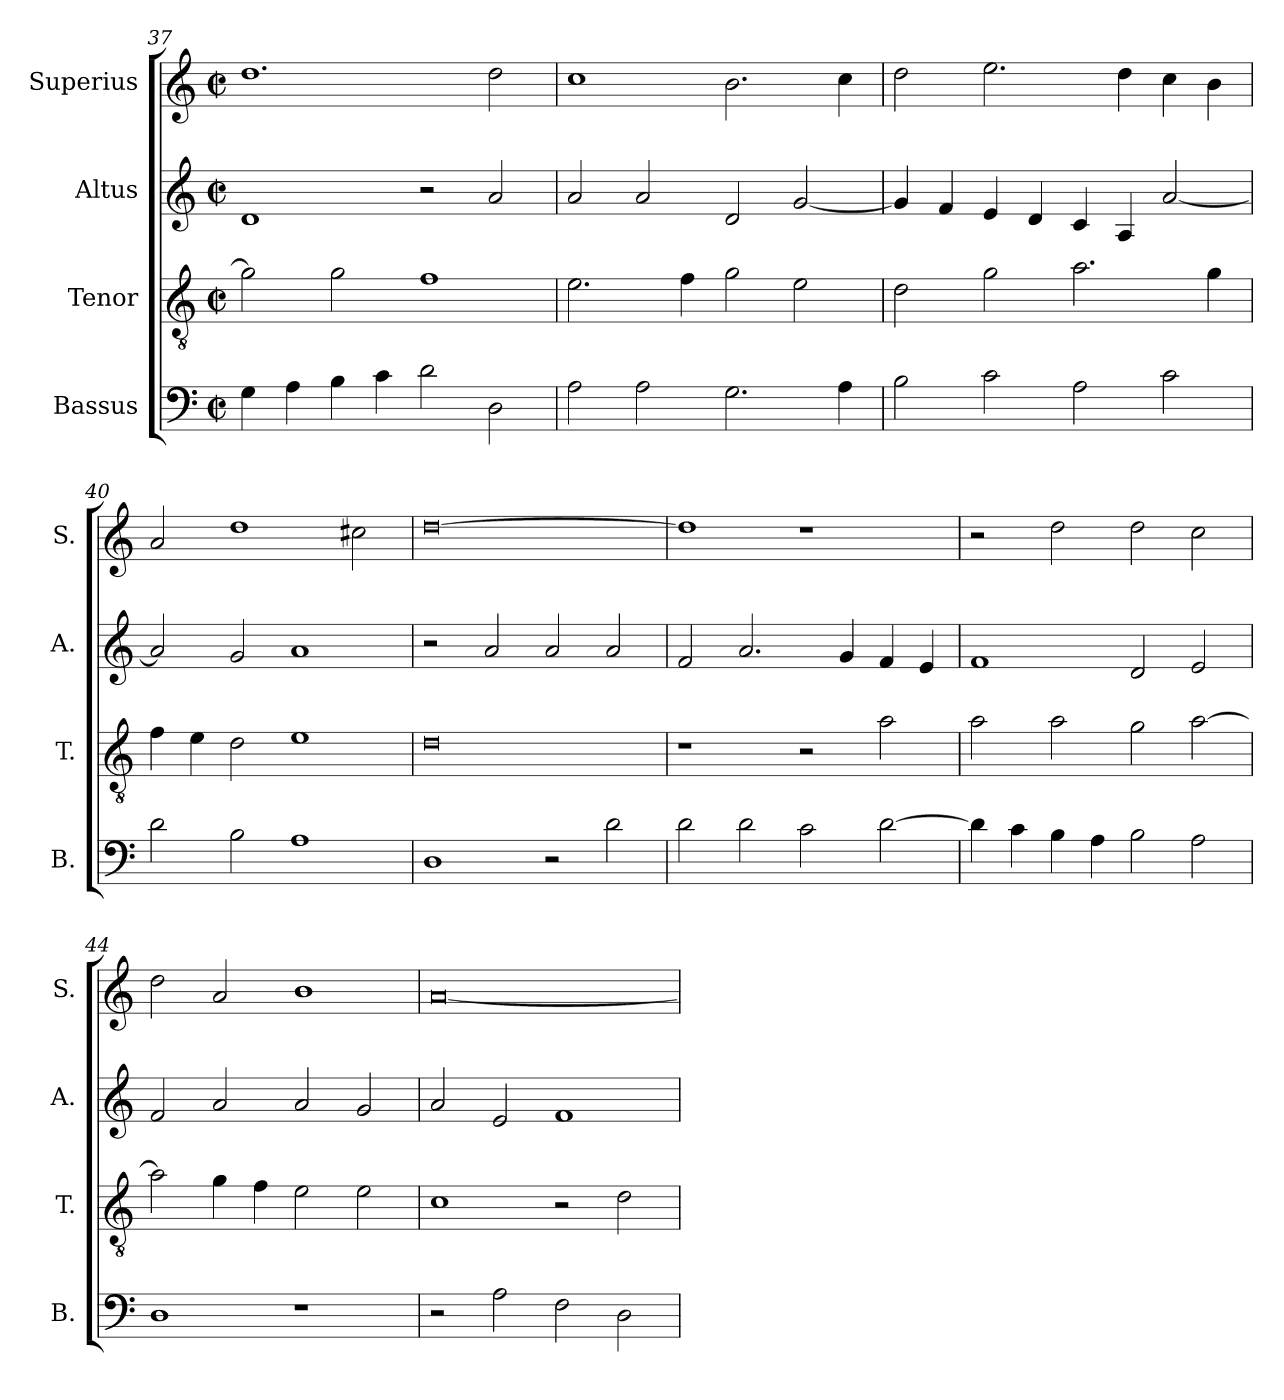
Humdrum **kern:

**kern	**kern	**kern	**kern
*part4	*part3	*part2	*part1
*staff4	*staff3	*staff2	*staff1
*I"Bassus	*I"Tenor	*I"Altus	*I"Superius
*I'B.	*I'T.	*I'A.	*I'S.
!!LO:LB:g=z
*clefF4	*clefGv2	*clefG2	*clefG2
*	*ITrd7c12	*	*
*k[]	*k[]	*k[]	*k[]
*C:	*C:	*C:	*C:
*M2/2	*M2/2	*M2/2	*M2/2
*met(c|)	*met(c|)	*met(c|)	*met(c|)
=37	=37	=37	=37
4Gi\	2Gi\]	1di	1.ddi
4Ai\	.	.	.
4Bi\	2Gi\	.	.
4ci\	.	.	.
2di\	1Fi	2r	.
2Di\	.	2ai/	2ddi\
=38	=38	=38	=38
2Ai\	2.Ei\	2ai/	1cci
2Ai\	.	2ai/	.
.	4Fi\	.	.
2.Gi\	2Gi\	2di/	2.bi\
.	2Ei\	[<2gi/	.
4Ai\	.	.	4cci\
=39	=39	=39	=39
2Bi\	2Di\	4gi/]	2ddi\
.	.	4fi/	.
2ci\	2Gi\	4ei/	2.eei\
.	.	4di/	.
2Ai\	2.Ai\	4ci/	.
.	.	4Ai/	4ddi\
2ci\	.	[<2ai/	4cci\
.	4Gi\	.	4bi\
=40	=40	=40	=40
2di\	4Fi\	2ai/]	2ai/
.	4Ei\	.	.
2Bi\	2Di\	2gi/	1ddi
1Ai	1Ei	1ai	.
.	.	.	2cc#Xi\
!!LO:PB:g=z
=41	=41	=41	=41
1Di	0Di	2r	[>0ddi
.	.	2ai/	.
2r	.	2ai/	.
2di\	.	2ai/	.
=42	=42	=42	=42
2di\	1r	2fi/	1ddi]
2di\	.	2.ai/	.
2ci\	2r	.	1r
.	.	4gi/	.
[>2di\	2Ai\	4fi/	.
.	.	4ei/	.
=43	=43	=43	=43
4di\]	2Ai\	1fi	2r
4ci\	.	.	.
4Bi\	2Ai\	.	2ddi\
4Ai\	.	.	.
2Bi\	2Gi\	2di/	2ddi\
2Ai\	[>2Ai\	2ei/	2cci\
=44	=44	=44	=44
1Di	2Ai\]	2fi/	2ddi\
.	4Gi\	2ai/	2ai/
.	4Fi\	.	.
1r	2Ei\	2ai/	1bi
.	2Ei\	2gi/	.
=45	=45	=45	=45
2r	1Ci	2ai/	[<0ai
2Ai\	.	2ei/	.
2Fi\	2r	1fi	.
2Di\	2Di\	.	.
=	=	=	=
*-	*-	*-	*-
